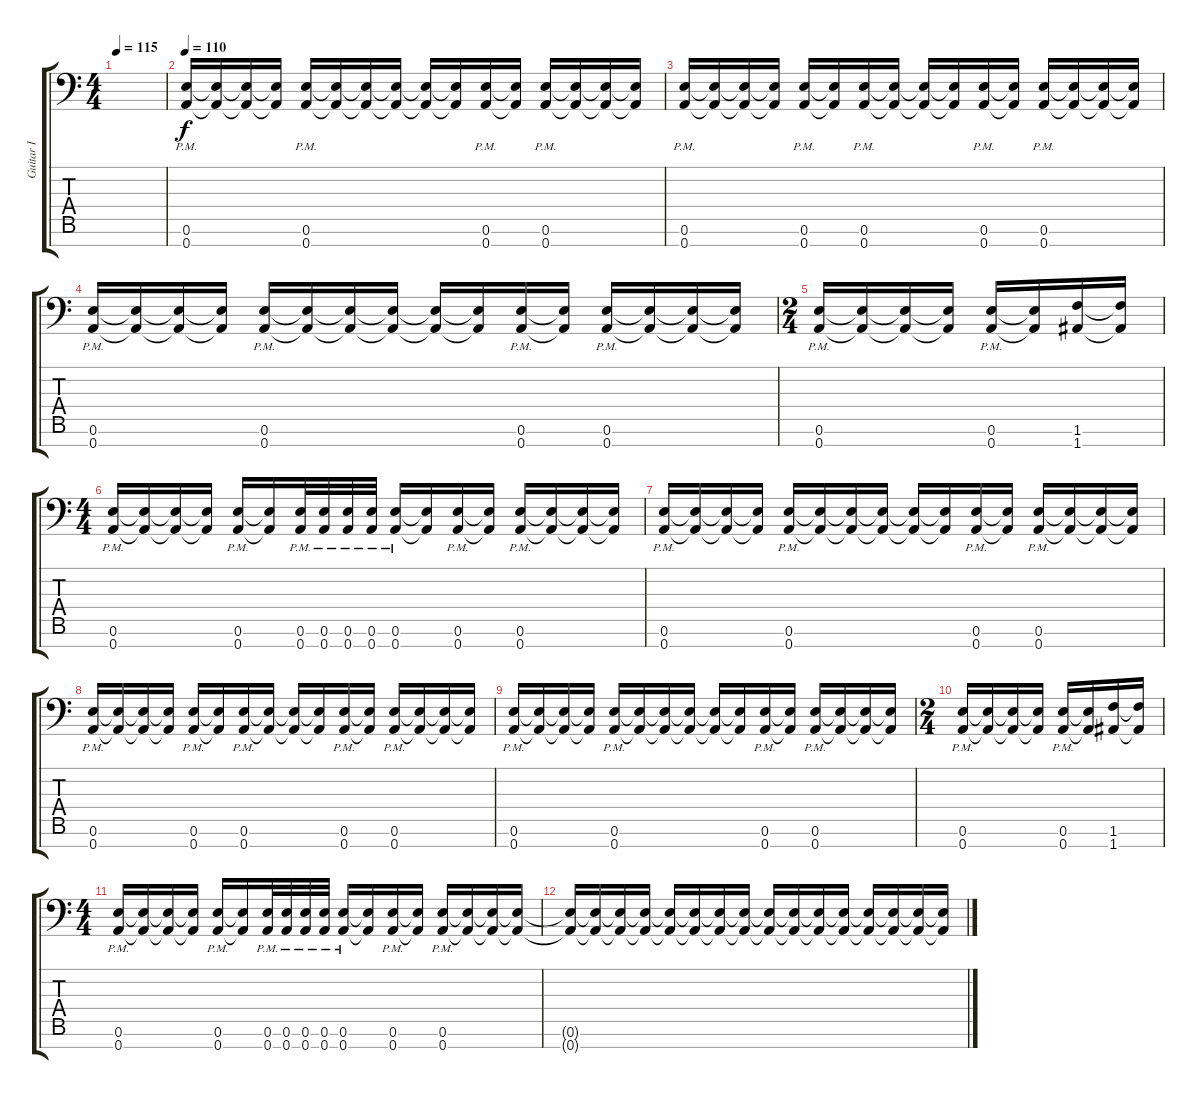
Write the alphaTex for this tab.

\track ("Guitar I" "Guitar I") {instrument distortionguitar}
\staff {score tabs}
\tuning (E4 B3 G3 D3 A2 E2 A1) {hide}
\ts (4 4)
\tempo 115
\clef f4
\ks c
|
\tempo 110
(0.6{pm} 0.7{pm}).16 (0.6{t} 0.7{t}).16 (0.6{t} 0.7{t}).16 (0.6{t} 0.7{t}).16 (0.6{pm} 0.7{pm}).16 (0.6{t} 0.7{t}).16 (0.6{t} 0.7{t}).16 (0.6{t} 0.7{t}).16 (0.6{t} 0.7{t}).16 (0.6{t} 0.7{t}).16 (0.6{pm} 0.7{pm}).16 (0.6{t} 0.7{t}).16 (0.6{pm} 0.7{pm}).16 (0.6{t} 0.7{t}).16 (0.6{t} 0.7{t}).16 (0.6{t} 0.7{t}).16 |
(0.6{pm} 0.7{pm}).16 (0.6{t} 0.7{t}).16 (0.6{t} 0.7{t}).16 (0.6{t} 0.7{t}).16 (0.6{pm} 0.7{pm}).16 (0.6{t} 0.7{t}).16 (0.6{pm} 0.7{pm}).16 (0.6{t} 0.7{t}).16 (0.6{t} 0.7{t}).16 (0.6{t} 0.7{t}).16 (0.6{pm} 0.7{pm}).16 (0.6{t} 0.7{t}).16 (0.6{pm} 0.7{pm}).16 (0.6{t} 0.7{t}).16 (0.6{t} 0.7{t}).16 (0.6{t} 0.7{t}).16 |
(0.6{pm} 0.7{pm}).16 (0.6{t} 0.7{t}).16 (0.6{t} 0.7{t}).16 (0.6{t} 0.7{t}).16 (0.6{pm} 0.7{pm}).16 (0.6{t} 0.7{t}).16 (0.6{t} 0.7{t}).16 (0.6{t} 0.7{t}).16 (0.6{t} 0.7{t}).16 (0.6{t} 0.7{t}).16 (0.6{pm} 0.7{pm}).16 (0.6{t} 0.7{t}).16 (0.6{pm} 0.7{pm}).16 (0.6{t} 0.7{t}).16 (0.6{t} 0.7{t}).16 (0.6{t} 0.7{t}).16 |
\ts (2 4)
(0.6{pm} 0.7{pm}).16 (0.6{t} 0.7{t}).16 (0.6{t} 0.7{t}).16 (0.6{t} 0.7{t}).16 (0.6{pm} 0.7{pm}).16 (0.6{t} 0.7{t}).16 (1.6 1.7).16 (1.6{t} 1.7{t}).16 |
\ts (4 4)
(0.6{pm} 0.7{pm}).16 (0.6{t} 0.7{t}).16 (0.6{t} 0.7{t}).16 (0.6{t} 0.7{t}).16 (0.6{pm} 0.7{pm}).16 (0.6{t} 0.7{t}).16 (0.6{pm} 0.7{pm}).32 (0.6{pm} 0.7{pm}).32 (0.6{pm} 0.7{pm}).32 (0.6{pm} 0.7{pm}).32 (0.6{pm} 0.7{pm}).16 (0.6{t} 0.7{t}).16 (0.6{pm} 0.7{pm}).16 (0.6{t} 0.7{t}).16 (0.6{pm} 0.7{pm}).16 (0.6{t} 0.7{t}).16 (0.6{t} 0.7{t}).16 (0.6{t} 0.7{t}).16 |
(0.6{pm} 0.7{pm}).16 (0.6{t} 0.7{t}).16 (0.6{t} 0.7{t}).16 (0.6{t} 0.7{t}).16 (0.6{pm} 0.7{pm}).16 (0.6{t} 0.7{t}).16 (0.6{t} 0.7{t}).16 (0.6{t} 0.7{t}).16 (0.6{t} 0.7{t}).16 (0.6{t} 0.7{t}).16 (0.6{pm} 0.7{pm}).16 (0.6{t} 0.7{t}).16 (0.6{pm} 0.7{pm}).16 (0.6{t} 0.7{t}).16 (0.6{t} 0.7{t}).16 (0.6{t} 0.7{t}).16 |
(0.6{pm} 0.7{pm}).16 (0.6{t} 0.7{t}).16 (0.6{t} 0.7{t}).16 (0.6{t} 0.7{t}).16 (0.6{pm} 0.7{pm}).16 (0.6{t} 0.7{t}).16 (0.6{pm} 0.7{pm}).16 (0.6{t} 0.7{t}).16 (0.6{t} 0.7{t}).16 (0.6{t} 0.7{t}).16 (0.6{pm} 0.7{pm}).16 (0.6{t} 0.7{t}).16 (0.6{pm} 0.7{pm}).16 (0.6{t} 0.7{t}).16 (0.6{t} 0.7{t}).16 (0.6{t} 0.7{t}).16 |
(0.6{pm} 0.7{pm}).16 (0.6{t} 0.7{t}).16 (0.6{t} 0.7{t}).16 (0.6{t} 0.7{t}).16 (0.6{pm} 0.7{pm}).16 (0.6{t} 0.7{t}).16 (0.6{t} 0.7{t}).16 (0.6{t} 0.7{t}).16 (0.6{t} 0.7{t}).16 (0.6{t} 0.7{t}).16 (0.6{pm} 0.7{pm}).16 (0.6{t} 0.7{t}).16 (0.6{pm} 0.7{pm}).16 (0.6{t} 0.7{t}).16 (0.6{t} 0.7{t}).16 (0.6{t} 0.7{t}).16 |
\ts (2 4)
(0.6{pm} 0.7{pm}).16 (0.6{t} 0.7{t}).16 (0.6{t} 0.7{t}).16 (0.6{t} 0.7{t}).16 (0.6{pm} 0.7{pm}).16 (0.6{t} 0.7{t}).16 (1.6 1.7).16 (1.6{t} 1.7{t}).16 |
\ts (4 4)
(0.6{pm} 0.7{pm}).16 (0.6{t} 0.7{t}).16 (0.6{t} 0.7{t}).16 (0.6{t} 0.7{t}).16 (0.6{pm} 0.7{pm}).16 (0.6{t} 0.7{t}).16 (0.6{pm} 0.7{pm}).32 (0.6{pm} 0.7{pm}).32 (0.6{pm} 0.7{pm}).32 (0.6{pm} 0.7{pm}).32 (0.6{pm} 0.7{pm}).16 (0.6{t} 0.7{t}).16 (0.6{pm} 0.7{pm}).16 (0.6{t} 0.7{t}).16 (0.6{pm} 0.7{pm}).16 (0.6{t} 0.7{t}).16 (0.6{t} 0.7{t}).16 (0.6{t} 0.7{t}).16 |
(0.6{t} 0.7{t}).16{volume 0} (0.6{t} 0.7{t}).16 (0.6{t} 0.7{t}).16 (0.6{t} 0.7{t}).16 (0.6{t} 0.7{t}).16 (0.6{t} 0.7{t}).16 (0.6{t} 0.7{t}).16 (0.6{t} 0.7{t}).16 (0.6{t} 0.7{t}).16 (0.6{t} 0.7{t}).16 (0.6{t} 0.7{t}).16 (0.6{t} 0.7{t}).16 (0.6{t} 0.7{t}).16 (0.6{t} 0.7{t}).16 (0.6{t} 0.7{t}).16 (0.6{t} 0.7{t}).16
